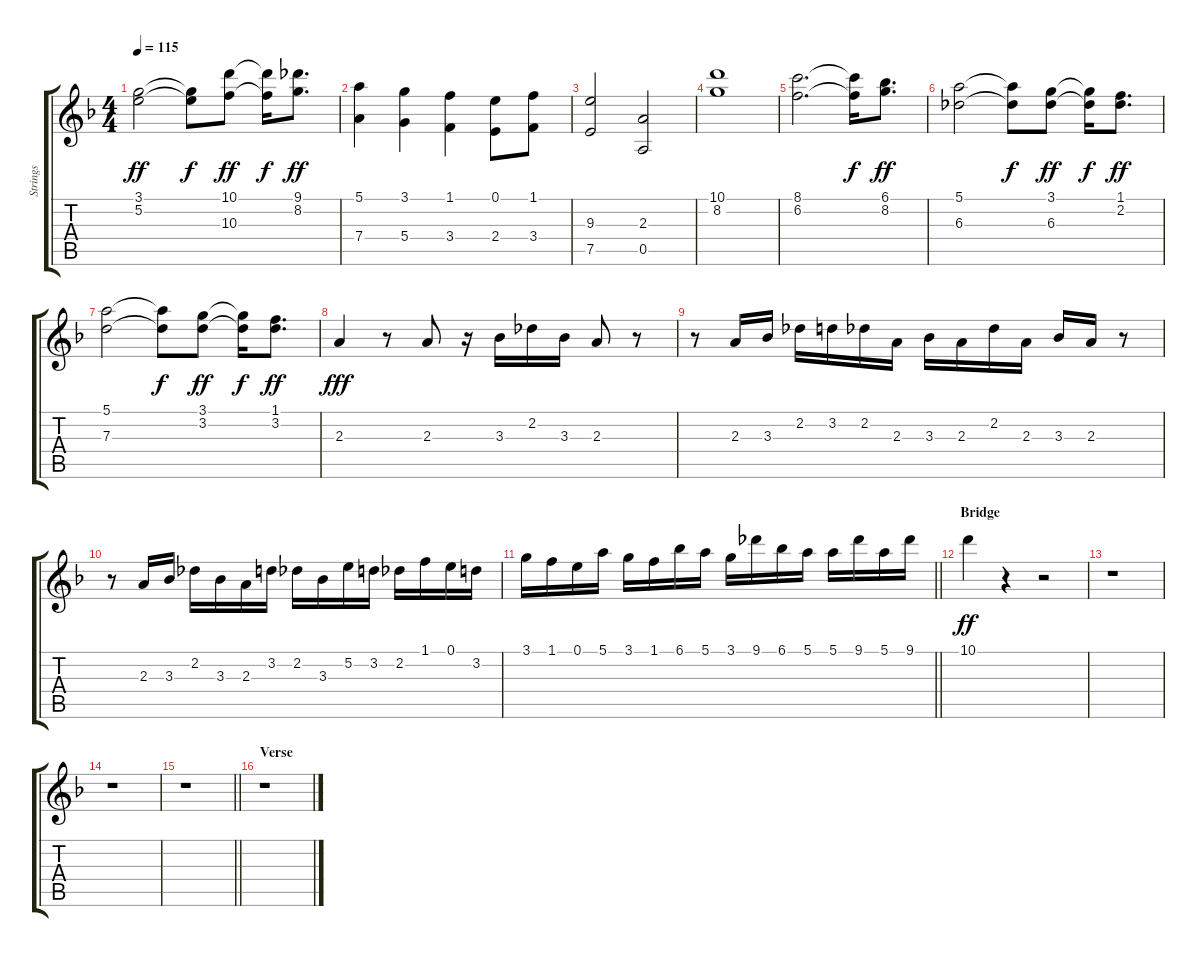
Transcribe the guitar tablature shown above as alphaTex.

\track ("Strings" "Strings") {instrument stringensemble1}
\staff {score tabs}
\tuning (E5 B4 G4 D4 A3 E3) {hide}
\ts (4 4)
\tempo 115
\clef g2
\ks dminor
(3.1 5.2).2{dy ff} (3.1{t} 5.2{t}).8{dy f} (10.1 10.3).8{dy ff} (10.1{t} 10.3{t}).16{dy f} (9.1 8.2).8{d dy ff} |
(5.1 7.4).4 (3.1 5.4).4 (1.1 3.4).4 (0.1 2.4).8 (1.1 3.4).8 |
(9.3 7.5).2 (2.3 0.5).2 |
(10.1 8.2).1 |
(8.1 6.2).2{d} (8.1{t} 6.2{t}).16{dy f} (6.1 8.2).8{d dy ff} |
(5.1 6.3).2 (5.1{t} 6.3{t}).8{dy f} (3.1 6.3).8{dy ff} (3.1{t} 6.3{t}).16{dy f} (1.1 2.2).8{d dy ff} |
(5.1 7.3).2 (5.1{t} 7.3{t}).8{dy f} (3.1 3.2).8{dy ff} (3.1{t} 3.2{t}).16{dy f} (1.1 3.2).8{d dy ff} |
2.3.4{dy fff} r.8 2.3.8 r.16 3.3.16 2.2.16 3.3.16 2.3.8 r.8 |
r.8 2.3.16 3.3.16 2.2.16 3.2.16 2.2.16 2.3.16 3.3.16 2.3.16 2.2.16 2.3.16 3.3.16 2.3.16 r.8 |
r.8 2.3.16 3.3.16 2.2.16 3.3.16 2.3.16 3.2.16 2.2.16 3.3.16 5.2.16 3.2.16 2.2.16 1.1.16 0.1.16 3.2.16 |
\barLineRight lightlight
3.1.16 1.1.16 0.1.16 5.1.16 3.1.16 1.1.16 6.1.16 5.1.16 3.1.16 9.1.16 6.1.16 5.1.16 5.1.16 9.1.16 5.1.16 9.1.16 |
\section ("" "Bridge")
10.1.4{dy ff} r.4 r.2 |
r.1 |
r.1 |
\barLineRight lightlight
r.1 |
\section ("" "Verse")
r.1
